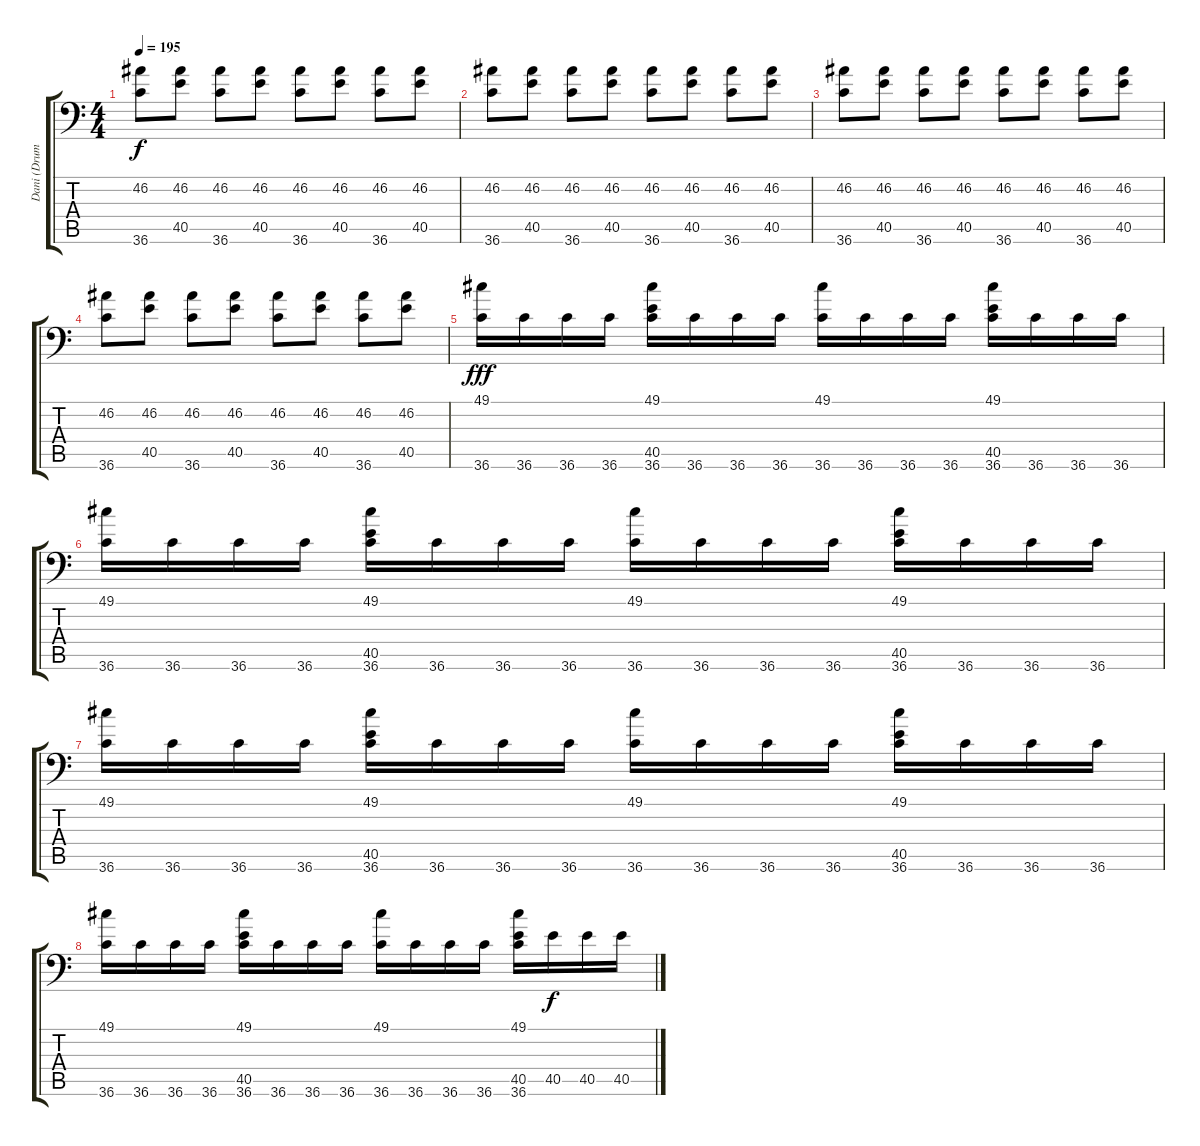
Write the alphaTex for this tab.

\track ("Dani (Drums)" "Dani (Drum") {instrument acousticgrandpiano}
\staff {score tabs}
\tuning (C-1 C-1 C-1 C-1 C-1 C-1) {hide}
\ts (4 4)
\tempo 195
\clef f4
\ks c
(46.2 36.6).8{dy f} (46.2 40.5).8 (46.2 36.6).8 (46.2 40.5).8 (46.2 36.6).8 (46.2 40.5).8 (46.2 36.6).8 (46.2 40.5).8 |
(46.2 36.6).8 (46.2 40.5).8 (46.2 36.6).8 (46.2 40.5).8 (46.2 36.6).8 (46.2 40.5).8 (46.2 36.6).8 (46.2 40.5).8 |
(46.2 36.6).8 (46.2 40.5).8 (46.2 36.6).8 (46.2 40.5).8 (46.2 36.6).8 (46.2 40.5).8 (46.2 36.6).8 (46.2 40.5).8 |
(46.2 36.6).8 (46.2 40.5).8 (46.2 36.6).8 (46.2 40.5).8 (46.2 36.6).8 (46.2 40.5).8 (46.2 36.6).8 (46.2 40.5).8 |
(49.1 36.6).16{dy fff} 36.6.16 36.6.16 36.6.16 (49.1 40.5 36.6).16 36.6.16 36.6.16 36.6.16 (49.1 36.6).16 36.6.16 36.6.16 36.6.16 (49.1 40.5 36.6).16 36.6.16 36.6.16 36.6.16 |
(49.1 36.6).16 36.6.16 36.6.16 36.6.16 (49.1 40.5 36.6).16 36.6.16 36.6.16 36.6.16 (49.1 36.6).16 36.6.16 36.6.16 36.6.16 (49.1 40.5 36.6).16 36.6.16 36.6.16 36.6.16 |
(49.1 36.6).16 36.6.16 36.6.16 36.6.16 (49.1 40.5 36.6).16 36.6.16 36.6.16 36.6.16 (49.1 36.6).16 36.6.16 36.6.16 36.6.16 (49.1 40.5 36.6).16 36.6.16 36.6.16 36.6.16 |
(49.1 36.6).16 36.6.16 36.6.16 36.6.16 (49.1 40.5 36.6).16 36.6.16 36.6.16 36.6.16 (49.1 36.6).16 36.6.16 36.6.16 36.6.16 (49.1 40.5 36.6).16 40.5.16{dy f} 40.5.16 40.5.16
